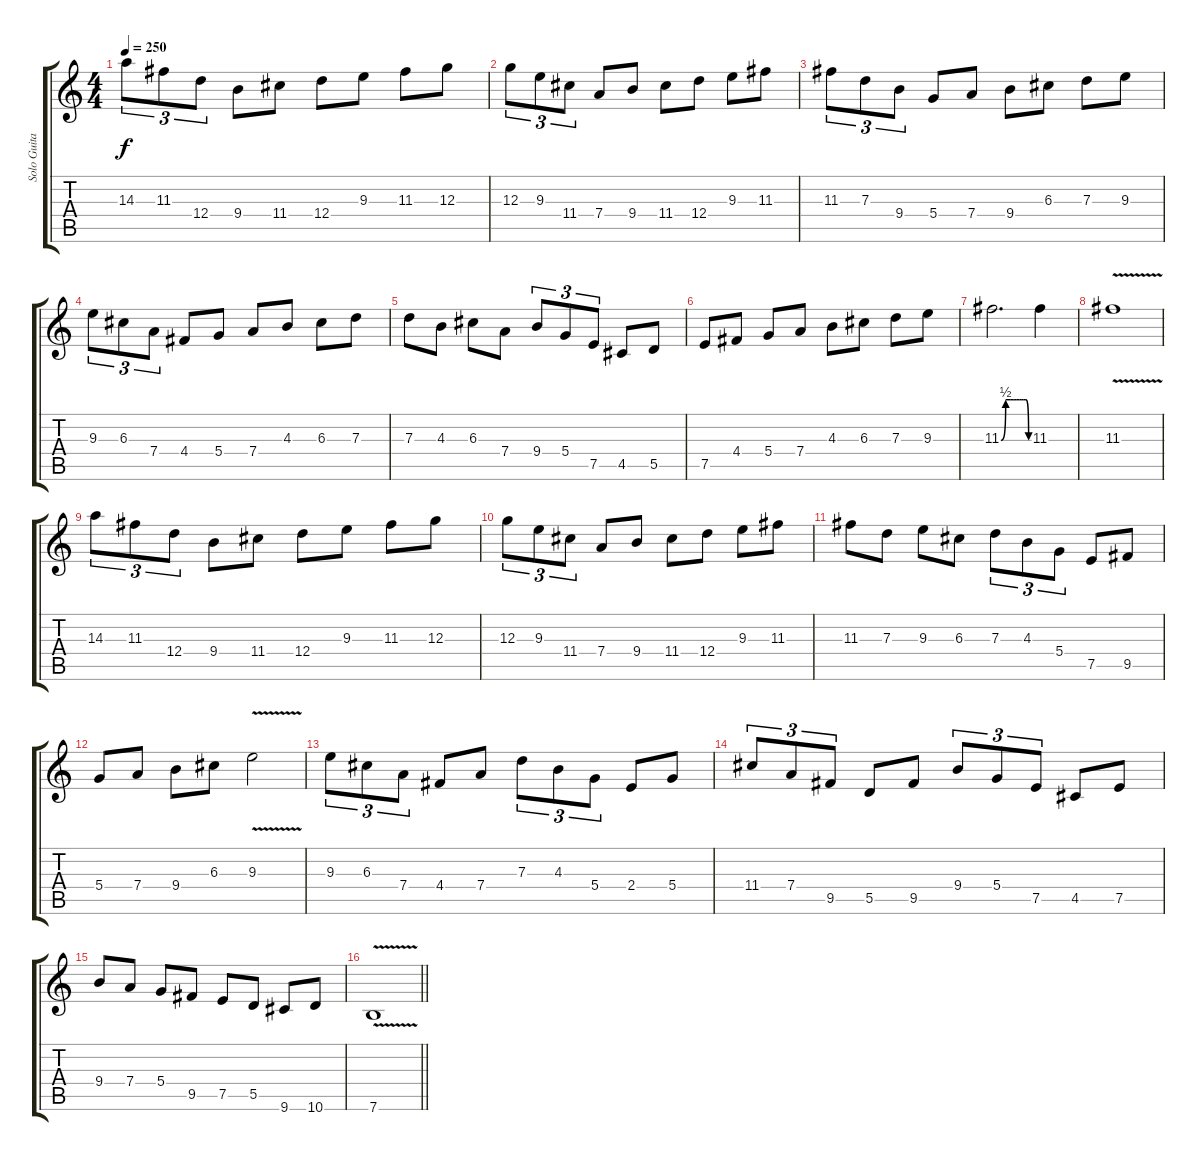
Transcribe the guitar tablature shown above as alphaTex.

\track ("Solo Guitar" "Solo Guita") {instrument overdrivenguitar}
\staff {score tabs}
\tuning (E4 B3 G3 D3 A2 E2) {hide}
\ts (4 4)
\tempo 250
\clef g2
\ks c
14.3.8{tu (3 2) dy f} 11.3.8{tu (3 2)} 12.4.8{tu (3 2)} 9.4.8 11.4.8 12.4.8 9.3.8 11.3.8 12.3.8 |
12.3.8{tu (3 2)} 9.3.8{tu (3 2)} 11.4.8{tu (3 2)} 7.4.8 9.4.8 11.4.8 12.4.8 9.3.8 11.3.8 |
11.3.8{tu (3 2)} 7.3.8{tu (3 2)} 9.4.8{tu (3 2)} 5.4.8 7.4.8 9.4.8 6.3.8 7.3.8 9.3.8 |
9.3.8{tu (3 2)} 6.3.8{tu (3 2)} 7.4.8{tu (3 2)} 4.4.8 5.4.8 7.4.8 4.3.8 6.3.8 7.3.8 |
7.3.8 4.3.8 6.3.8 7.4.8 9.4.8{tu (3 2)} 5.4.8{tu (3 2)} 7.5.8{tu (3 2)} 4.5.8 5.5.8 |
7.5.8 4.4.8 5.4.8 7.4.8 4.3.8 6.3.8 7.3.8 9.3.8 |
11.3{be (custom 0 0 10 2 20 2 27 2 30 2 34 2 40 2 45 2 49 2 54 2 60 0)}.2{d} 11.3.4 |
11.3{v}.1 |
14.3.8{tu (3 2)} 11.3.8{tu (3 2)} 12.4.8{tu (3 2)} 9.4.8 11.4.8 12.4.8 9.3.8 11.3.8 12.3.8 |
12.3.8{tu (3 2)} 9.3.8{tu (3 2)} 11.4.8{tu (3 2)} 7.4.8 9.4.8 11.4.8 12.4.8 9.3.8 11.3.8 |
11.3.8 7.3.8 9.3.8 6.3.8 7.3.8{tu (3 2)} 4.3.8{tu (3 2)} 5.4.8{tu (3 2)} 7.5.8 9.5.8 |
5.4.8 7.4.8 9.4.8 6.3.8 9.3{v}.2 |
9.3.8{tu (3 2)} 6.3.8{tu (3 2)} 7.4.8{tu (3 2)} 4.4.8 7.4.8 7.3.8{tu (3 2)} 4.3.8{tu (3 2)} 5.4.8{tu (3 2)} 2.4.8 5.4.8 |
11.4.8{tu (3 2)} 7.4.8{tu (3 2)} 9.5.8{tu (3 2)} 5.5.8 9.5.8 9.4.8{tu (3 2)} 5.4.8{tu (3 2)} 7.5.8{tu (3 2)} 4.5.8 7.5.8 |
9.4.8 7.4.8 5.4.8 9.5.8 7.5.8 5.5.8 9.6.8 10.6.8 |
\barLineRight lightlight
7.6{v}.1
